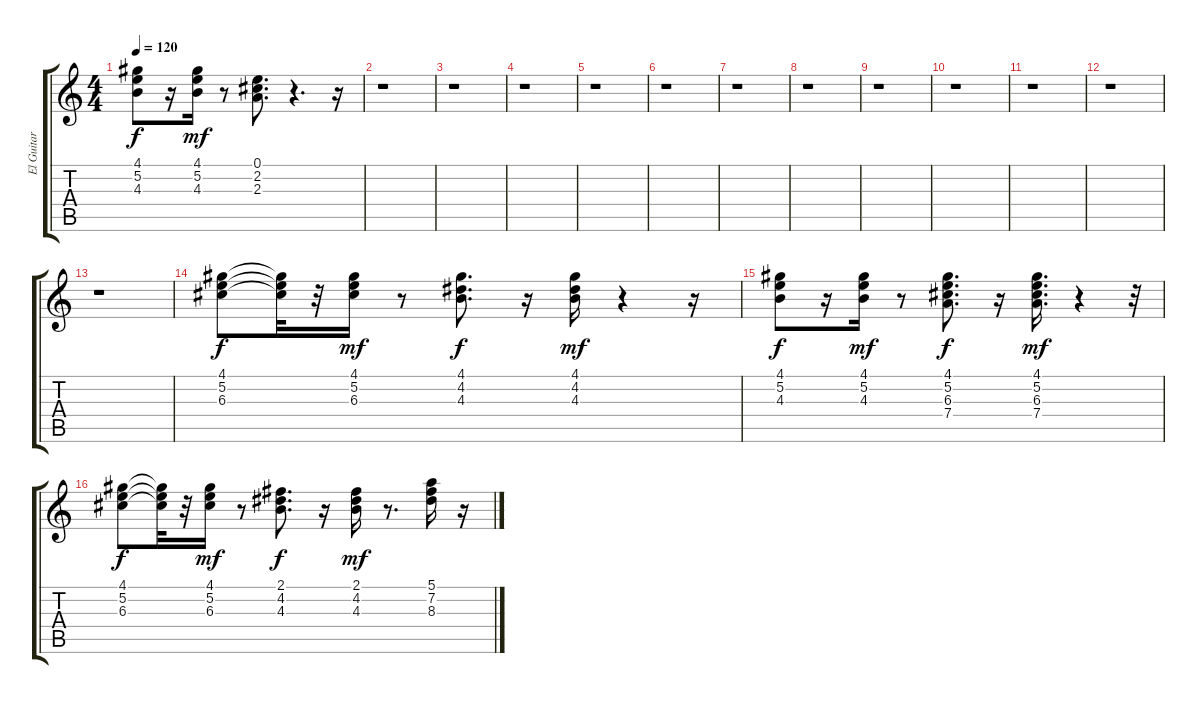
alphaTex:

\track ("El Guitar " "El Guitar ") {instrument electricguitarjazz}
\staff {score tabs}
\tuning (E4 B3 G3 D3 A2 E2) {hide}
\ts (4 4)
\tempo 120
\clef g2
\ks c
(4.1 5.2 4.3).8{dy f} r.16 (4.1 5.2 4.3).16{dy mf} r.8 (0.1 2.2 2.3).8{d} r.4{d} r.16 |
r.1 |
r.1 |
r.1 |
r.1 |
r.1 |
r.1 |
r.1 |
r.1 |
r.1 |
r.1 |
r.1 |
r.1 |
(4.1 5.2 6.3).8{dy f} (4.1{t} 5.2{t} 6.3{t}).32 r.32 (4.1 5.2 6.3).16{dy mf} r.8 (4.1 4.2 4.3).8{d dy f} r.16 (4.1 4.2 4.3).16{dy mf} r.4 r.16 |
(4.1 5.2 4.3).8{dy f} r.16 (4.1 5.2 4.3).16{dy mf} r.8 (4.1 5.2 6.3 7.4).8{d dy f} r.16 (4.1 5.2 6.3 7.4).16{d dy mf} r.4 r.32 |
(4.1 5.2 6.3).8{dy f} (4.1{t} 5.2{t} 6.3{t}).32 r.32 (4.1 5.2 6.3).16{dy mf} r.8 (2.1 4.2 4.3).8{d dy f} r.16 (2.1 4.2 4.3).16{dy mf} r.8{d} (5.1 7.2 8.3).16 r.16
